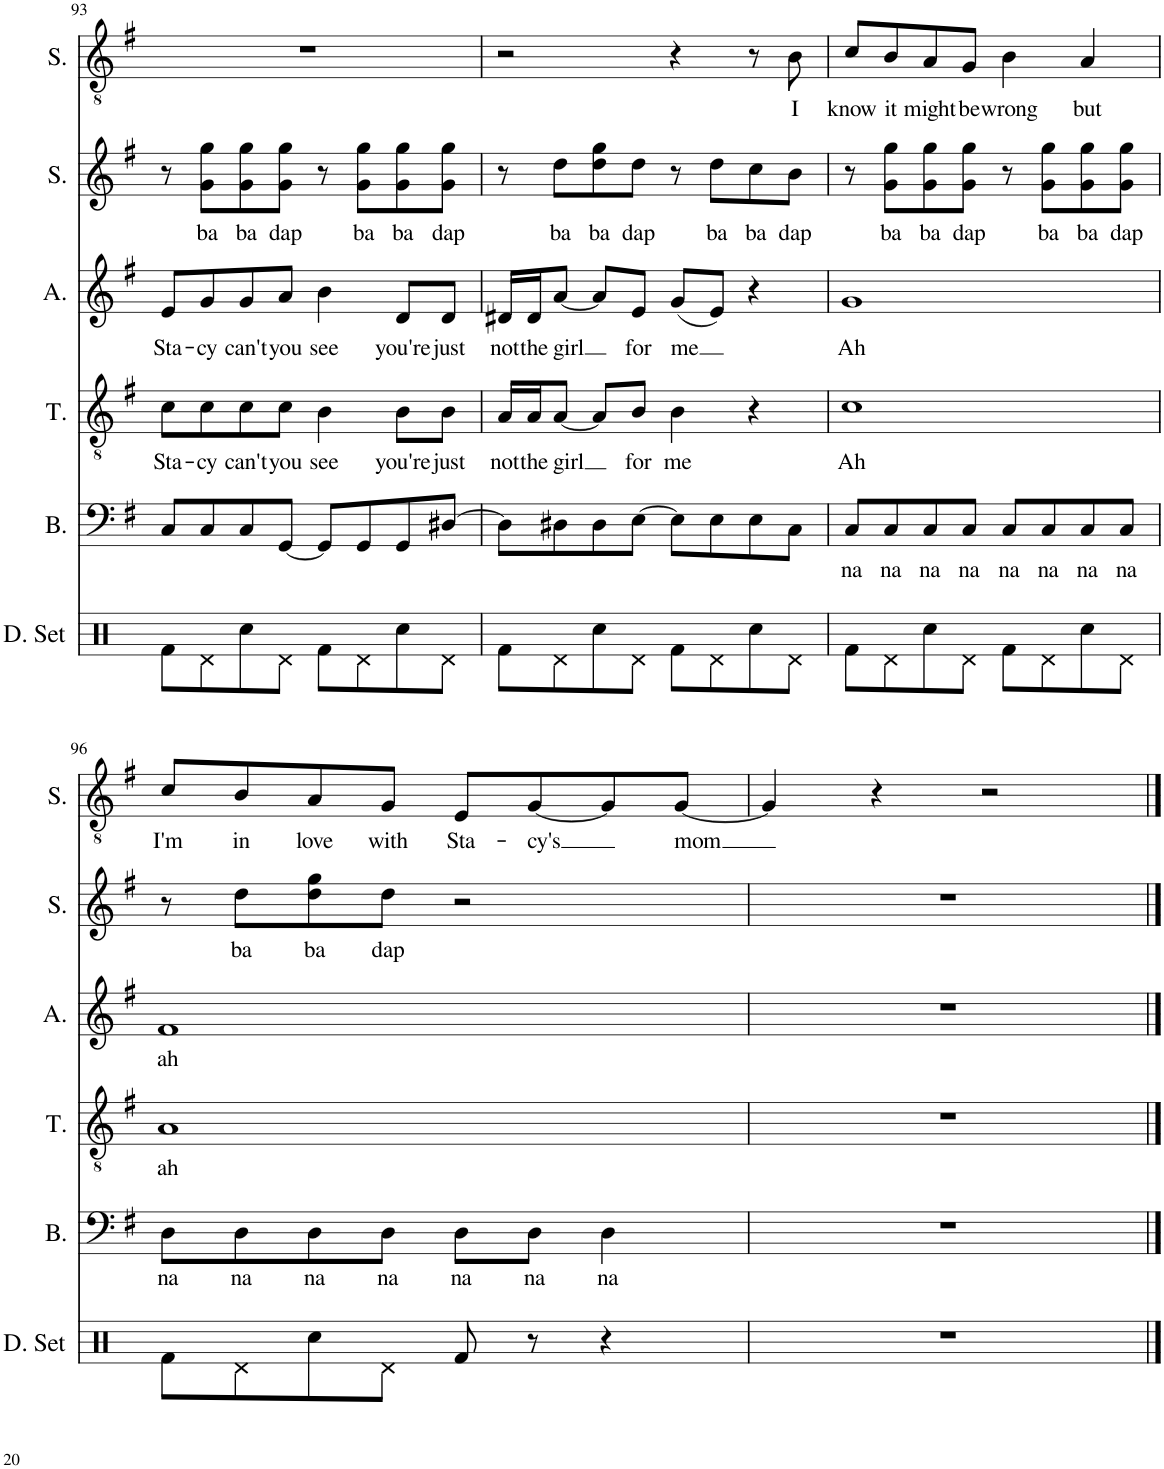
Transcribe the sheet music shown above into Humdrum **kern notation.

**kern	**kern	**text	**kern	**text	**kern	**text	**kern	**text	**kern	**text
*part6	*part5	*part5	*part4	*part4	*part3	*part3	*part2	*part2	*part1	*part1
*staff6	*staff5	*staff5	*staff4	*staff4	*staff3	*staff3	*staff2	*staff2	*staff1	*staff1
*I"Drumset	*I"Bass	*	*I"Tenor	*	*I"Alto	*	*I"Soprano	*	*I"Solo	*
*I'D. Set	*I'B.	*	*I'T.	*	*I'A.	*	*I'S.	*	*I'S.	*
!!LO:PB:g=z
*clefX	*clefF4	*	*clefGv2	*	*clefG2	*	*clefG2	*	*clefGv2	*
*k[]	*k[f#]	*	*k[f#]	*	*k[f#]	*	*k[f#]	*	*k[f#]	*
*M4/4	*M4/4	*	*M4/4	*	*M4/4	*	*M4/4	*	*M4/4	*
=93	=93	=93	=93	=93	=93	=93	=93	=93	=93	=93
!	!	!	!	!LO:LY:b	!	!LO:LY:b	!	!	!	!
8Rf\L	8C/L	.	8c\L	Sta-	8e/L	Sta-	8r	.	1r	.
!	!	!	!	!LO:LY:b	!	!LO:LY:b	!	!LO:LY:b	!	!
8Rd\	8C/	.	8c\	-cy	8g/	-cy	8g\ 8gg\L	ba	.	.
!	!	!	!	!LO:LY:b	!	!LO:LY:b	!	!LO:LY:b	!	!
8Rcc\	8C/	.	8c\	can't	8g/	can't	8g\ 8gg\	ba	.	.
!	!	!	!	!LO:LY:b	!	!LO:LY:b	!	!LO:LY:b	!	!
8Rd\J	[8GG/J	.	8c\J	you	8a/J	you	8g\ 8gg\J	dap	.	.
!	!	!	!	!LO:LY:b	!	!LO:LY:b	!	!	!	!
8Rf\L	8GG/L]	.	4B\	see	4b\	see	8r	.	.	.
!	!	!	!	!	!	!	!	!LO:LY:b	!	!
8Rd\	8GG/	.	.	.	.	.	8g\ 8gg\L	ba	.	.
!	!	!	!	!LO:LY:b	!	!LO:LY:b	!	!LO:LY:b	!	!
8Rcc\	8GG/	.	8B\L	you're	8d/L	you're	8g\ 8gg\	ba	.	.
!	!	!	!	!LO:LY:b	!	!LO:LY:b	!	!LO:LY:b	!	!
8Rd\J	[8D#X/J	.	8B\J	just	8d/J	just	8g\ 8gg\J	dap	.	.
=94	=94	=94	=94	=94	=94	=94	=94	=94	=94	=94
!	!	!	!	!LO:LY:b	!	!LO:LY:b	!	!	!	!
8Rf\L	8D#\L]	.	16A/LL	not	16d#X/LL	not	8r	.	2r	.
!	!	!	!	!LO:LY:b	!	!LO:LY:b	!	!	!	!
.	.	.	16A/J	the	16d#/J	the	.	.	.	.
!	!	!	!	!LO:LY:b	!	!LO:LY:b	!	!LO:LY:b	!	!
8Rd\	8D#X\	.	[8A/J	girl	[8a/J	girl	8dd\L	ba	.	.
!	!	!	!	!	!	!	!	!LO:LY:b	!	!
8Rcc\	8D#\	.	8A/L]	.	8a/L]	.	8dd\ 8gg\	ba	.	.
!	!	!	!	!LO:LY:b	!	!LO:LY:b	!	!LO:LY:b	!	!
8Rd\J	[8E\J	.	8B/J	for	8e/J	for	8dd\J	dap	.	.
!	!	!	!	!LO:LY:b	!	!LO:LY:b	!	!	!	!
8Rf\L	8E\L]	.	4B\	me	(8g/L	me	8r	.	4r	.
!	!	!	!	!	!	!	!	!LO:LY:b	!	!
8Rd\	8E\	.	.	.	8e/J)	.	8dd\L	ba	.	.
!	!	!	!	!	!	!	!	!LO:LY:b	!	!
8Rcc\	8E\	.	4r	.	4r	.	8cc\	ba	8r	.
!	!	!	!	!	!	!	!	!LO:LY:b	!	!LO:LY:b
8Rd\J	8C\J	.	.	.	.	.	8b\J	dap	8B\	I
=95	=95	=95	=95	=95	=95	=95	=95	=95	=95	=95
!	!	!LO:LY:b	!	!LO:LY:b	!	!LO:LY:b	!	!	!	!LO:LY:b
8Rf\L	8C/L	na	1c	Ah	1g	Ah	8r	.	8c/L	know
!	!	!LO:LY:b	!	!	!	!	!	!LO:LY:b	!	!LO:LY:b
8Rd\	8C/	na	.	.	.	.	8g\ 8gg\L	ba	8B/	it
!	!	!LO:LY:b	!	!	!	!	!	!LO:LY:b	!	!LO:LY:b
8Rcc\	8C/	na	.	.	.	.	8g\ 8gg\	ba	8A/	might
!	!	!LO:LY:b	!	!	!	!	!	!LO:LY:b	!	!LO:LY:b
8Rd\J	8C/J	na	.	.	.	.	8g\ 8gg\J	dap	8G/J	be
!	!	!LO:LY:b	!	!	!	!	!	!	!	!LO:LY:b
8Rf\L	8C/L	na	.	.	.	.	8r	.	4B\	wrong
!	!	!LO:LY:b	!	!	!	!	!	!LO:LY:b	!	!
8Rd\	8C/	na	.	.	.	.	8g\ 8gg\L	ba	.	.
!	!	!LO:LY:b	!	!	!	!	!	!LO:LY:b	!	!LO:LY:b
8Rcc\	8C/	na	.	.	.	.	8g\ 8gg\	ba	4A/	but
!	!	!LO:LY:b	!	!	!	!	!	!LO:LY:b	!	!
8Rd\J	8C/J	na	.	.	.	.	8g\ 8gg\J	dap	.	.
!!LO:LB:g=z
=96	=96	=96	=96	=96	=96	=96	=96	=96	=96	=96
!	!	!LO:LY:b	!	!LO:LY:b	!	!LO:LY:b	!	!	!	!LO:LY:b
8Rf\L	8D\L	na	1A	ah	1f#	ah	8r	.	8c/L	I'm
!	!	!LO:LY:b	!	!	!	!	!	!LO:LY:b	!	!LO:LY:b
8Rd\	8D\	na	.	.	.	.	8dd\L	ba	8B/	in
!	!	!LO:LY:b	!	!	!	!	!	!LO:LY:b	!	!LO:LY:b
8Rcc\	8D\	na	.	.	.	.	8dd\ 8gg\	ba	8A/	love
!	!	!LO:LY:b	!	!	!	!	!	!LO:LY:b	!	!LO:LY:b
8Rd\J	8D\J	na	.	.	.	.	8dd\J	dap	8G/J	with
!	!	!LO:LY:b	!	!	!	!	!	!	!	!LO:LY:b
8Rf/	8D\L	na	.	.	.	.	2r	.	8E/L	Sta-
!	!	!LO:LY:b	!	!	!	!	!	!	!	!LO:LY:b
8r	8D\J	na	.	.	.	.	.	.	[8G/	-cy's
!	!	!LO:LY:b	!	!	!	!	!	!	!	!
4r	4D\	na	.	.	.	.	.	.	8G/]	.
!	!	!	!	!	!	!	!	!	!	!LO:LY:b
.	.	.	.	.	.	.	.	.	[8G/J	mom
=97	=97	=97	=97	=97	=97	=97	=97	=97	=97	=97
1r	1r	.	1r	.	1r	.	1r	.	4G/]	.
.	.	.	.	.	.	.	.	.	4r	.
.	.	.	.	.	.	.	.	.	2r	.
==	==	==	==	==	==	==	==	==	==	==
*-	*-	*-	*-	*-	*-	*-	*-	*-	*-	*-
